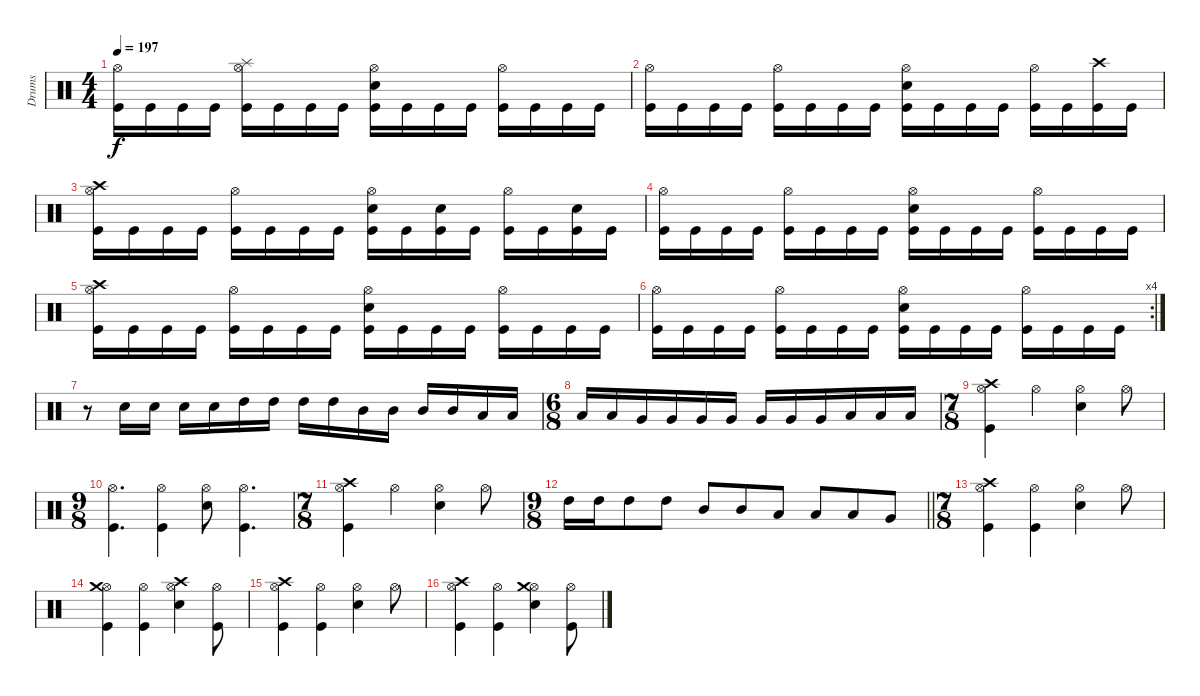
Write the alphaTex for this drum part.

\track ("Drums" "Drums") {instrument percussion}
\staff {score}
\articulation defaults
\ts (4 4)
\tempo 197
\clef neutral
\ks c
("Hi-Hat (open)" "Kick (hit)").16{dy f} "Kick (hit)".16 "Kick (hit)".16 "Kick (hit)".16 ("Splash (hit)" "Hi-Hat (open)" "Kick (hit)").16 "Kick (hit)".16 "Kick (hit)".16 "Kick (hit)".16 ("Hi-Hat (open)" "Electric Snare (hit)" "Kick (hit)").16 "Kick (hit)".16 "Kick (hit)".16 "Kick (hit)".16 ("Hi-Hat (open)" "Kick (hit)").16 "Kick (hit)".16 "Kick (hit)".16 "Kick (hit)".16 |
("Hi-Hat (open)" "Kick (hit)").16 "Kick (hit)".16 "Kick (hit)".16 "Kick (hit)".16 ("Hi-Hat (open)" "Kick (hit)").16 "Kick (hit)".16 "Kick (hit)".16 "Kick (hit)".16 ("Hi-Hat (open)" "Electric Snare (hit)" "Kick (hit)").16 "Kick (hit)".16 "Kick (hit)".16 "Kick (hit)".16 ("Hi-Hat (open)" "Kick (hit)").16 "Kick (hit)".16 ("Crash high (hit)" "Kick (hit)").16 "Kick (hit)".16 |
("Crash high (hit)" "Hi-Hat (open)" "Kick (hit)").16 "Kick (hit)".16 "Kick (hit)".16 "Kick (hit)".16 ("Hi-Hat (open)" "Kick (hit)").16 "Kick (hit)".16 "Kick (hit)".16 "Kick (hit)".16 ("Hi-Hat (open)" "Electric Snare (hit)" "Kick (hit)").16 "Kick (hit)".16 ("Electric Snare (hit)" "Kick (hit)").16 "Kick (hit)".16 ("Hi-Hat (open)" "Kick (hit)").16 "Kick (hit)".16 ("Electric Snare (hit)" "Kick (hit)").16 "Kick (hit)".16 |
("Hi-Hat (open)" "Kick (hit)").16 "Kick (hit)".16 "Kick (hit)".16 "Kick (hit)".16 ("Hi-Hat (open)" "Kick (hit)").16 "Kick (hit)".16 "Kick (hit)".16 "Kick (hit)".16 ("Hi-Hat (open)" "Electric Snare (hit)" "Kick (hit)").16 "Kick (hit)".16 "Kick (hit)".16 "Kick (hit)".16 ("Hi-Hat (open)" "Kick (hit)").16 "Kick (hit)".16 "Kick (hit)".16 "Kick (hit)".16 |
("Crash high (hit)" "Hi-Hat (open)" "Kick (hit)").16 "Kick (hit)".16 "Kick (hit)".16 "Kick (hit)".16 ("Hi-Hat (open)" "Kick (hit)").16 "Kick (hit)".16 "Kick (hit)".16 "Kick (hit)".16 ("Hi-Hat (open)" "Electric Snare (hit)" "Kick (hit)").16 "Kick (hit)".16 "Kick (hit)".16 "Kick (hit)".16 ("Hi-Hat (open)" "Kick (hit)").16 "Kick (hit)".16 "Kick (hit)".16 "Kick (hit)".16 |
\rc 4
("Hi-Hat (open)" "Kick (hit)").16 "Kick (hit)".16 "Kick (hit)".16 "Kick (hit)".16 ("Hi-Hat (open)" "Kick (hit)").16 "Kick (hit)".16 "Kick (hit)".16 "Kick (hit)".16 ("Hi-Hat (open)" "Electric Snare (hit)" "Kick (hit)").16 "Kick (hit)".16 "Kick (hit)".16 "Kick (hit)".16 ("Hi-Hat (open)" "Kick (hit)").16 "Kick (hit)".16 "Kick (hit)".16 "Kick (hit)".16 |
r.8 "Electric Snare (hit)".16 "Electric Snare (hit)".16 "Electric Snare (hit)".16 "Electric Snare (hit)".16 "High Tom (hit)".16 "High Tom (hit)".16 "High Tom (hit)".16 "High Tom (hit)".16 "Mid Tom (hit)".16 "Mid Tom (hit)".16 "Mid Tom (hit)".16 "Mid Tom (hit)".16 "Low Tom (hit)".16 "Low Tom (hit)".16 |
\ts (6 8)
"Low Tom (hit)".16 "Low Tom (hit)".16 "Very Low Tom (hit)".16 "Very Low Tom (hit)".16 "Very Low Tom (hit)".16 "Very Low Tom (hit)".16 "Very Low Tom (hit)".16 "Very Low Tom (hit)".16 "Very Low Tom (hit)".16 "Low Floor Tom (hit)".16 "Low Floor Tom (hit)".16 "Low Floor Tom (hit)".16 |
\ts (7 8)
("Crash high (hit)" "Hi-Hat (open)" "Kick (hit)").4 "Hi-Hat (open)".4 ("Hi-Hat (open)" "Electric Snare (hit)").4 "Hi-Hat (open)".8 |
\ts (9 8)
("Hi-Hat (open)" "Kick (hit)").4{d} ("Hi-Hat (open)" "Kick (hit)").4 ("Hi-Hat (open)" "Electric Snare (hit)").8 ("Hi-Hat (open)" "Kick (hit)").4{d} |
\ts (7 8)
("Crash high (hit)" "Hi-Hat (open)" "Kick (hit)").4 "Hi-Hat (open)".4 ("Hi-Hat (open)" "Electric Snare (hit)").4 "Hi-Hat (open)".8 |
\ts (9 8)
\barLineRight lightlight "High Tom (hit)".16 "High Tom (hit)".16 "High Tom (hit)".8 "High Tom (hit)".8 "Mid Tom (hit)".8 "Mid Tom (hit)".8 "Low Tom (hit)".8 "Low Tom (hit)".8 "Low Tom (hit)".8 "Very Low Tom (hit)".8
|
\ts (7 8)
("Hi-Hat (open)" "Crash high (hit)" "Kick (hit)").4 ("Hi-Hat (open)" "Kick (hit)").4 ("Hi-Hat (open)" "Electric Snare (hit)").4 "Hi-Hat (open)".8 |
("Hi-Hat (open)" "Crash medium (hit)" "Kick (hit)").4 ("Hi-Hat (open)" "Kick (hit)").4 ("Hi-Hat (open)" "Crash high (hit)" "Electric Snare (hit)").4 ("Hi-Hat (open)" "Kick (hit)").8 |
("Hi-Hat (open)" "Crash high (hit)" "Kick (hit)").4 ("Hi-Hat (open)" "Kick (hit)").4 ("Hi-Hat (open)" "Electric Snare (hit)").4 "Hi-Hat (open)".8 |
("Hi-Hat (open)" "Crash high (hit)" "Kick (hit)").4 ("Hi-Hat (open)" "Kick (hit)").4 ("Hi-Hat (open)" "Crash medium (hit)" "Electric Snare (hit)").4 ("Hi-Hat (open)" "Kick (hit)").8
